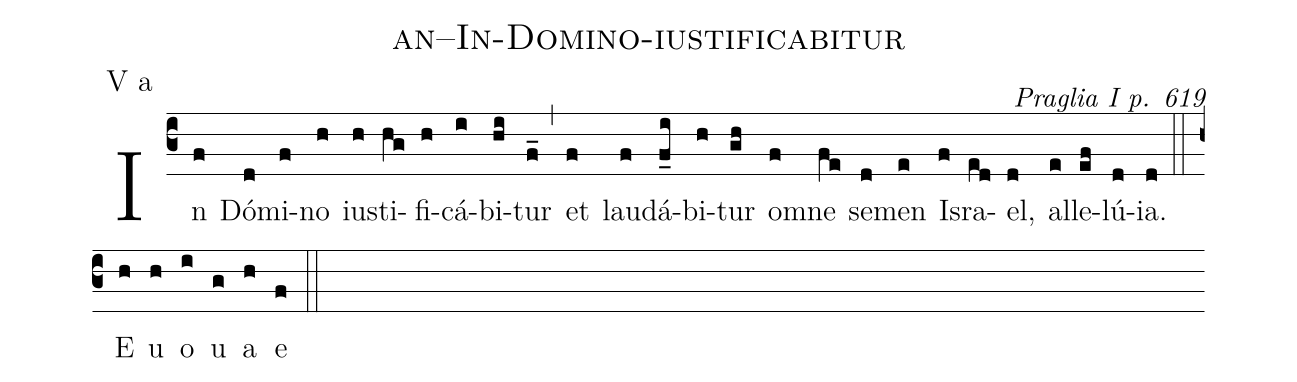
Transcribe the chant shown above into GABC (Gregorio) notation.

name: an--In-Domino-iustificabitur ;
commentary: Praglia I p. 619;
annotation: V a;
%%
(c3) In(f) Dó(d)mi(f)no(h) iu(h)sti(hg)fi(h)cá(i)bi(hi)tur(f_) (,)
et(f) lau(f)dá(f_i)bi(h)tur(gh) om(f)ne(fe) se(d)men(e) Is(f)ra(ed)el,(d) al(e)le(ef)lú(d)ia.(d) (::) E(h) u(h) o(i) u(g) a(h) e(f) (::)
